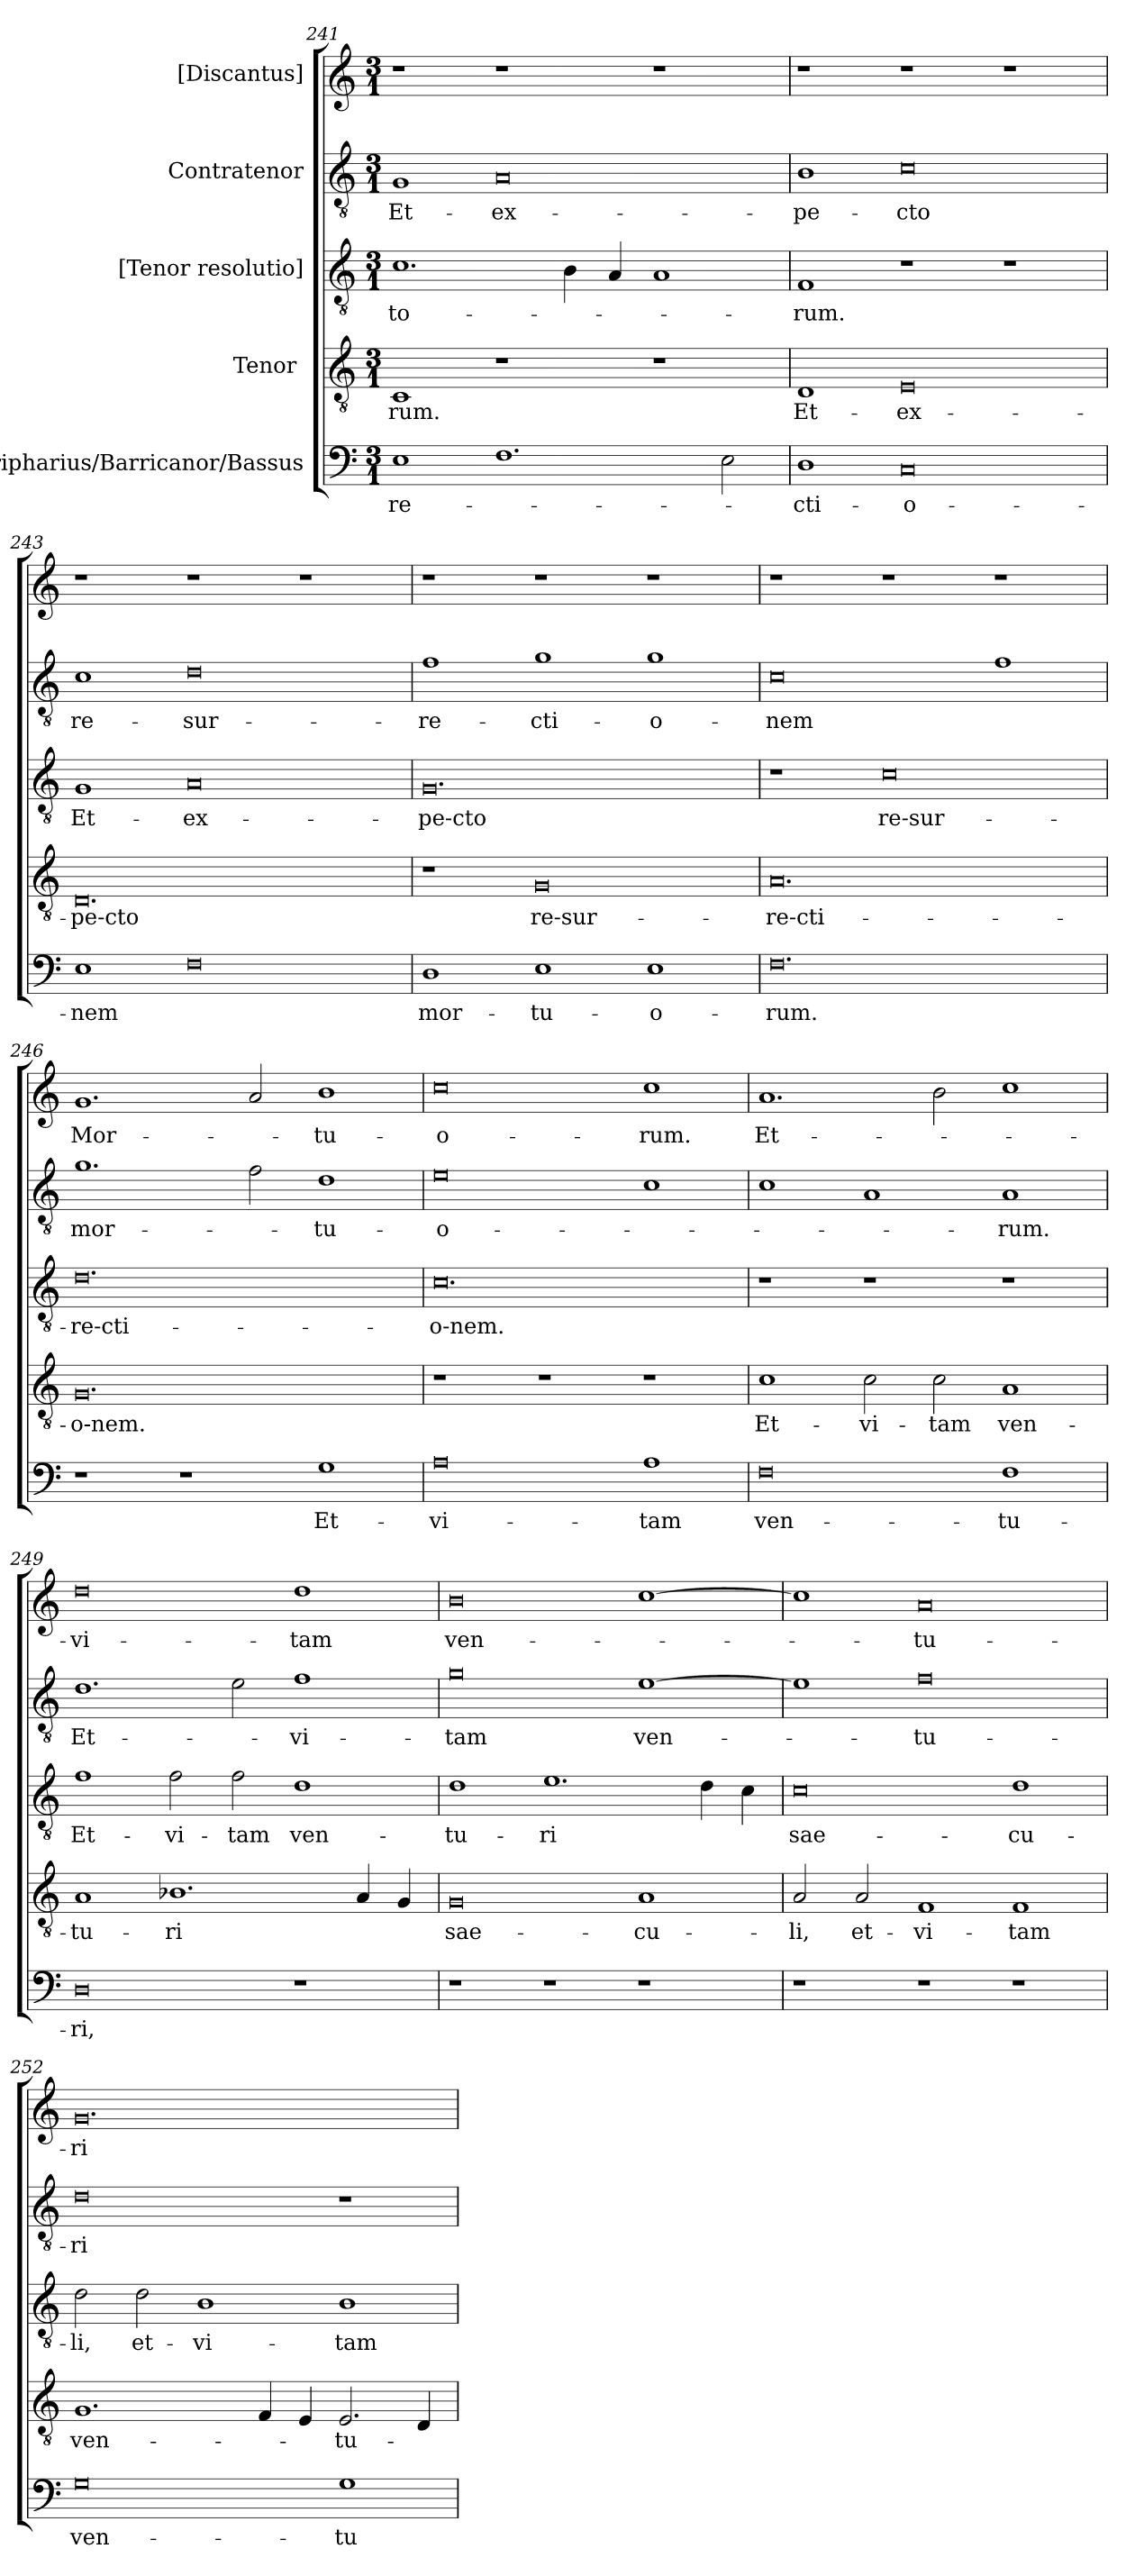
**kern	**text	**kern	**text	**kern	**text	**kern	**text	**kern	**text
*part5	*part5	*part4	*part4	*part3	*part3	*part2	*part2	*part1	*part1
*staff5	*staff5	*staff4	*staff4	*staff3	*staff3	*staff2	*staff2	*staff1	*staff1
*I"Barripharius/Barricanor/Bassus	*	*I"Tenor [2]	*	*I"[Tenor resolutio]	*	*I"Contratenor	*	*I"[Discantus]	*
*clefF4	*	*clefGv2	*	*clefGv2	*	*clefGv2	*	*clefG2	*
*k[]	*	*k[]	*	*k[]	*	*k[]	*	*k[]	*
*M3/1	*	*M3/1	*	*M3/1	*	*M3/1	*	*M3/1	*
=241	=241	=241	=241	=241	=241	=241	=241	=241	=241
1E\	-re-	1C/	-rum.	1.c\	-to-	1G/	Et-	1r	.
1.F\	.	1r	.	.	.	0A/	ex-	1r	.
.	.	.	.	4B\	.	.	.	.	.
.	.	.	.	4A/	.	.	.	.	.
.	.	1r	.	1A/	.	.	.	1r	.
2E\	.	.	.	.	.	.	.	.	.
=242	=242	=242	=242	=242	=242	=242	=242	=242	=242
1D\	-cti-	1D/	Et-	1F/	-rum.	1B\	-pe-	1r	.
0C/	-o-	0E/	ex-	1r	.	0c\	-cto	1r	.
.	.	.	.	1r	.	.	.	1r	.
=243	=243	=243	=243	=243	=243	=243	=243	=243	=243
1E\	-nem	0.D/	-pe-cto	1G/	Et-	1c\	re-	1r	.
0F\	.	.	.	0A/	ex-	0d\	-sur-	1r	.
.	.	.	.	.	.	.	.	1r	.
=244	=244	=244	=244	=244	=244	=244	=244	=244	=244
1D\	mor-	1r	.	0.G/	-pe-cto	1f\	-re-	1r	.
1E\	-tu-	0G/	re-sur-	.	.	1g\	-cti-	1r	.
1E\	-o-	.	.	.	.	1g\	-o-	1r	.
=245	=245	=245	=245	=245	=245	=245	=245	=245	=245
0.F\	-rum.	0.A/	-re-cti-	1r	.	0c\	-nem	1r	.
.	.	.	.	0c\	re-sur-	.	.	1r	.
.	.	.	.	.	.	1f\	.	1r	.
=246	=246	=246	=246	=246	=246	=246	=246	=246	=246
1r	.	0.G/	-o-nem.	0.d\	-re-cti-	1.g\	mor-	1.g/	Mor-
1r	.	.	.	.	.	.	.	.	.
.	.	.	.	.	.	2f\	.	2a/	.
1G\	Et-	.	.	.	.	1d\	-tu-	1b\	-tu-
=247	=247	=247	=247	=247	=247	=247	=247	=247	=247
0A\	vi-	1r	.	0.c\	-o-nem.	0e\	-o-	0cc\	-o-
.	.	1r	.	.	.	.	.	.	.
1A\	-tam	1r	.	.	.	1c\	.	1cc\	-rum.
=248	=248	=248	=248	=248	=248	=248	=248	=248	=248
0F\	ven-	1c\	Et-	1r	.	1c\	.	1.a/	Et-
.	.	2c\	vi-	1r	.	1A/	.	.	.
.	.	2c\	-tam	.	.	.	.	2b\	.
1F\	-tu-	1A/	ven-	1r	.	1A/	-rum.	1cc\	.
=249	=249	=249	=249	=249	=249	=249	=249	=249	=249
0D\	-ri,	1A/	-tu-	1f\	Et-	1.d\	Et-	0dd\	vi-
.	.	1.B-X\	-ri	2f\	vi-	.	.	.	.
.	.	.	.	2f\	-tam	2e\	.	.	.
1r	.	.	.	1d\	ven-	1f\	vi-	1dd\	-tam
.	.	4A/	.	.	.	.	.	.	.
.	.	4G/	.	.	.	.	.	.	.
=250	=250	=250	=250	=250	=250	=250	=250	=250	=250
1r	.	0G/	sae-	1d\	-tu-	0g\	-tam	0b\	ven-
1r	.	.	.	1.e\	-ri	.	.	.	.
1r	.	1A/	-cu-	.	.	[1e\	ven-	[1cc\	.
.	.	.	.	4d\	.	.	.	.	.
.	.	.	.	4c\	.	.	.	.	.
=251	=251	=251	=251	=251	=251	=251	=251	=251	=251
1r	.	2A/	-li,	0c\	sae-	1e\]	.	1cc\]	.
.	.	2A/	et-	.	.	.	.	.	.
1r	.	1F/	vi-	.	.	0f\	-tu-	0a/	-tu-
1r	.	1F/	-tam	1d\	-cu-	.	.	.	.
=252	=252	=252	=252	=252	=252	=252	=252	=252	=252
0G\	ven-	1.G/	ven-	2d\	-li,	0d\	-ri	0.g/	-ri
.	.	.	.	2d\	et-	.	.	.	.
.	.	.	.	1B\	vi-	.	.	.	.
.	.	4F/	.	.	.	.	.	.	.
.	.	4E/	.	.	.	.	.	.	.
1G\	-tu-	2.E/	-tu-	1B\	-tam	1r	.	.	.
.	.	4D/	.	.	.	.	.	.	.
=	=	=	=	=	=	=	=	=	=
*-	*-	*-	*-	*-	*-	*-	*-	*-	*-
